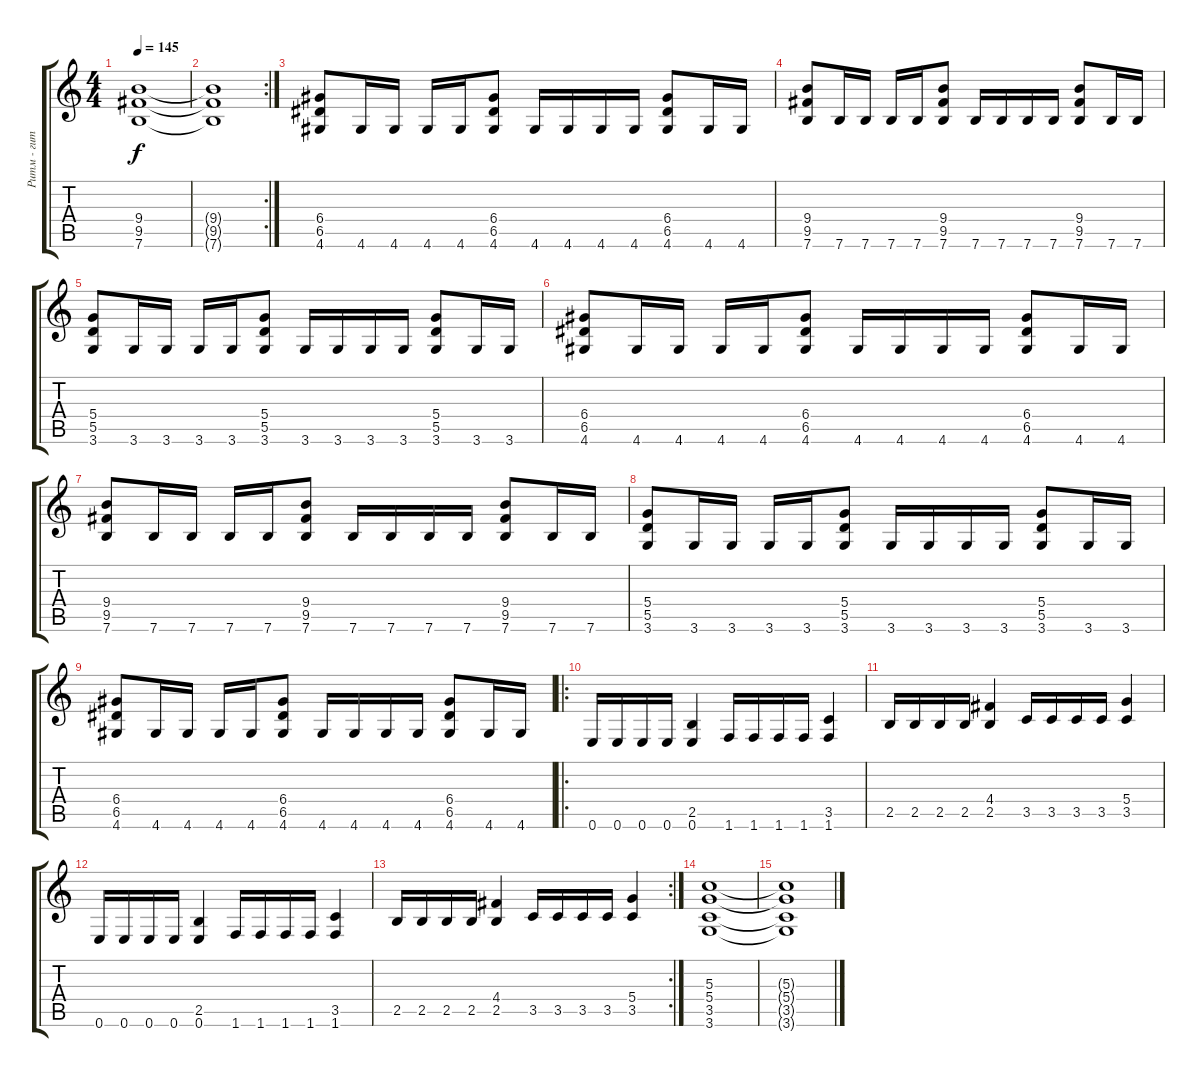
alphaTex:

\track ("Ритм - гитара" "Ритм - гит") {instrument distortionguitar}
\staff {score tabs}
\tuning (E4 B3 G3 D3 A2 E2) {hide}
\ts (4 4)
\tempo 145
\clef g2
\ks c
(9.4 9.5 7.6).1{dy f} |
\rc 2
(9.4{t} 9.5{t} 7.6{t}).1 |
(6.4 6.5 4.6).8 4.6.16 4.6.16 4.6.16 4.6.16 (6.4 6.5 4.6).8 4.6.16 4.6.16 4.6.16 4.6.16 (6.4 6.5 4.6).8 4.6.16 4.6.16 |
(9.4 9.5 7.6).8 7.6.16 7.6.16 7.6.16 7.6.16 (9.4 9.5 7.6).8 7.6.16 7.6.16 7.6.16 7.6.16 (9.4 9.5 7.6).8 7.6.16 7.6.16 |
(5.4 5.5 3.6).8 3.6.16 3.6.16 3.6.16 3.6.16 (5.4 5.5 3.6).8 3.6.16 3.6.16 3.6.16 3.6.16 (5.4 5.5 3.6).8 3.6.16 3.6.16 |
(6.4 6.5 4.6).8 4.6.16 4.6.16 4.6.16 4.6.16 (6.4 6.5 4.6).8 4.6.16 4.6.16 4.6.16 4.6.16 (6.4 6.5 4.6).8 4.6.16 4.6.16 |
(9.4 9.5 7.6).8 7.6.16 7.6.16 7.6.16 7.6.16 (9.4 9.5 7.6).8 7.6.16 7.6.16 7.6.16 7.6.16 (9.4 9.5 7.6).8 7.6.16 7.6.16 |
(5.4 5.5 3.6).8 3.6.16 3.6.16 3.6.16 3.6.16 (5.4 5.5 3.6).8 3.6.16 3.6.16 3.6.16 3.6.16 (5.4 5.5 3.6).8 3.6.16 3.6.16 |
(6.4 6.5 4.6).8 4.6.16 4.6.16 4.6.16 4.6.16 (6.4 6.5 4.6).8 4.6.16 4.6.16 4.6.16 4.6.16 (6.4 6.5 4.6).8 4.6.16 4.6.16 |
\ro
0.6.16 0.6.16 0.6.16 0.6.16 (2.5 0.6).4 1.6.16 1.6.16 1.6.16 1.6.16 (3.5 1.6).4 |
2.5.16 2.5.16 2.5.16 2.5.16 (4.4 2.5).4 3.5.16 3.5.16 3.5.16 3.5.16 (5.4 3.5).4 |
0.6.16 0.6.16 0.6.16 0.6.16 (2.5 0.6).4 1.6.16 1.6.16 1.6.16 1.6.16 (3.5 1.6).4 |
\rc 2
2.5.16 2.5.16 2.5.16 2.5.16 (4.4 2.5).4 3.5.16 3.5.16 3.5.16 3.5.16 (5.4 3.5).4 |
(5.3 5.4 3.5 3.6).1 |
(5.3{t} 5.4{t} 3.5{t} 3.6{t}).1
